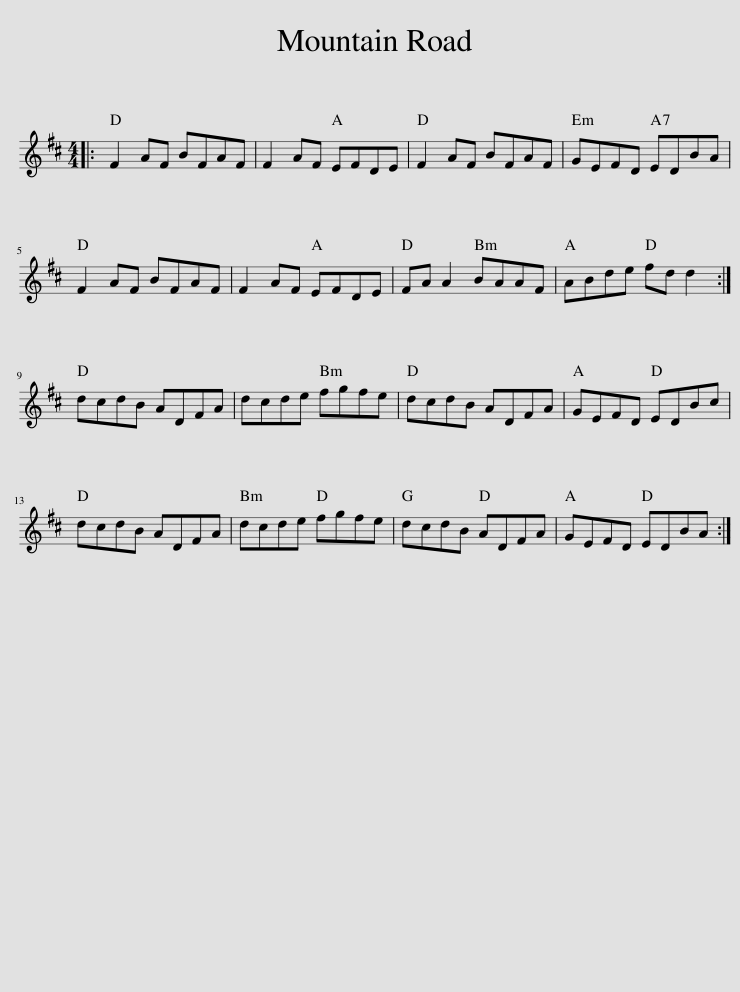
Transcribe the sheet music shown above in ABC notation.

X:1
L:1/8
M:4/4
I:linebreak $
K:D
V:1 treble
V:1
|: F2 AF BFAF | F2 AF EFDE | F2 AF BFAF | GEFD EDBA |$ F2 AF BFAF | %5
 F2 AF EFDE | FA A2 BAAF | ABde fd d2 :|$ dcdB ADFA | dcde fgfe | %10
 dcdB ADFA | GEFD EDBc |$ dcdB ADFA | dcde fgfe | dcdB ADFA | %15
 GEFD EDBA :| %16
